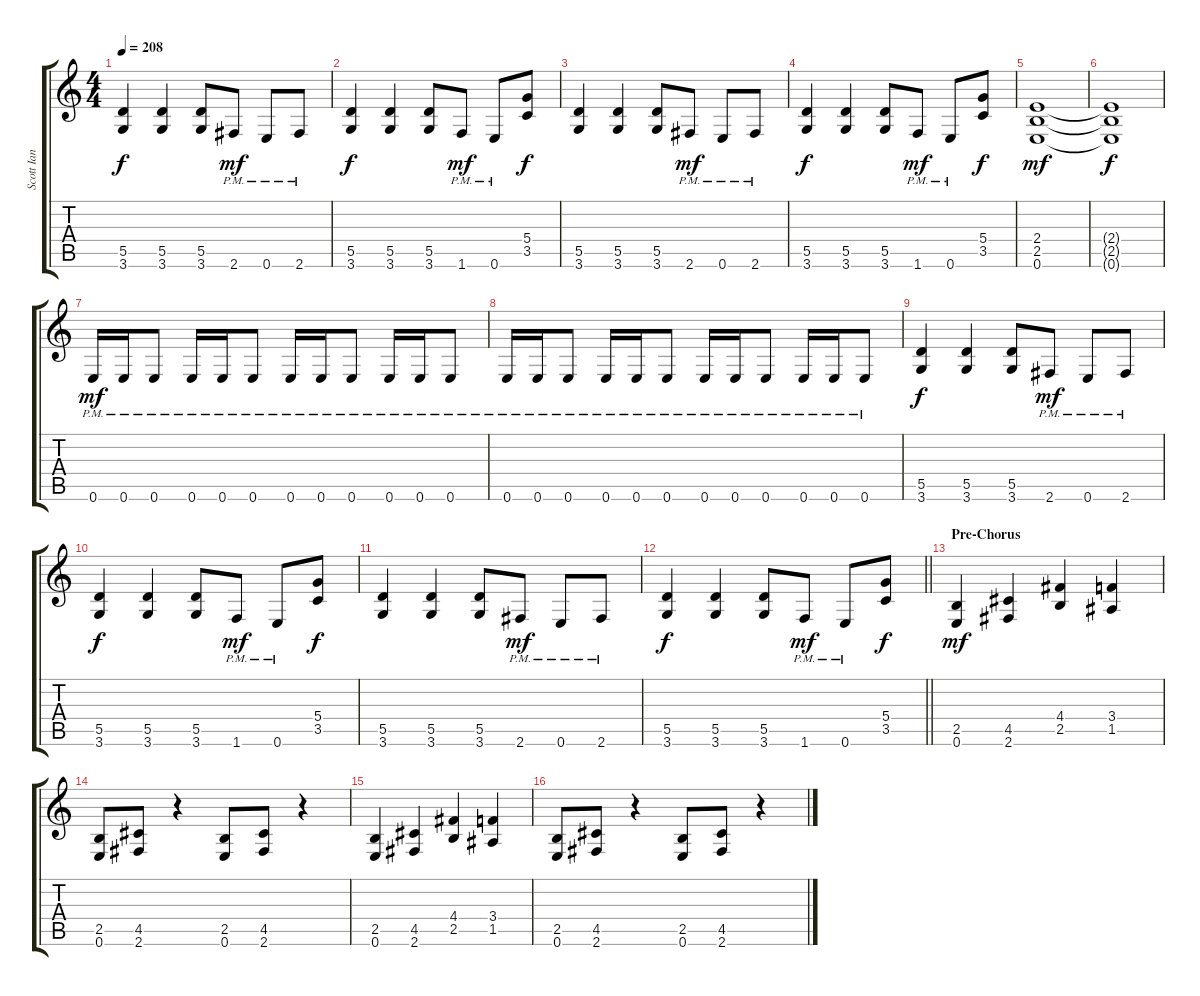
\track ("Scott Ian" "Scott Ian") {instrument distortionguitar}
\staff {score tabs}
\tuning (E4 B3 G3 D3 A2 E2) {hide}
\ts (4 4)
\tempo 208
\clef g2
\ks c
(5.5 3.6).4{dy f} (5.5 3.6).4 (5.5 3.6).8 2.6{pm}.8{dy mf} 0.6{pm}.8 2.6{pm}.8 |
(5.5 3.6).4{dy f} (5.5 3.6).4 (5.5 3.6).8 1.6{pm}.8{dy mf} 0.6{pm}.8 (5.4 3.5).8{dy f} |
(5.5 3.6).4 (5.5 3.6).4 (5.5 3.6).8 2.6{pm}.8{dy mf} 0.6{pm}.8 2.6{pm}.8 |
(5.5 3.6).4{dy f} (5.5 3.6).4 (5.5 3.6).8 1.6{pm}.8{dy mf} 0.6{pm}.8 (5.4 3.5).8{dy f} |
(2.4 2.5 0.6).1{dy mf} |
(2.4{t} 2.5{t} 0.6{t}).1{dy f} |
0.6{pm}.16{dy mf} 0.6{pm}.16 0.6{pm}.8 0.6{pm}.16 0.6{pm}.16 0.6{pm}.8 0.6{pm}.16 0.6{pm}.16 0.6{pm}.8 0.6{pm}.16 0.6{pm}.16 0.6{pm}.8 |
0.6{pm}.16 0.6{pm}.16 0.6{pm}.8 0.6{pm}.16 0.6{pm}.16 0.6{pm}.8 0.6{pm}.16 0.6{pm}.16 0.6{pm}.8 0.6{pm}.16 0.6{pm}.16 0.6{pm}.8 |
(5.5 3.6).4{dy f} (5.5 3.6).4 (5.5 3.6).8 2.6{pm}.8{dy mf} 0.6{pm}.8 2.6{pm}.8 |
(5.5 3.6).4{dy f} (5.5 3.6).4 (5.5 3.6).8 1.6{pm}.8{dy mf} 0.6{pm}.8 (5.4 3.5).8{dy f} |
(5.5 3.6).4 (5.5 3.6).4 (5.5 3.6).8 2.6{pm}.8{dy mf} 0.6{pm}.8 2.6{pm}.8 |
\barLineRight lightlight
(5.5 3.6).4{dy f} (5.5 3.6).4 (5.5 3.6).8 1.6{pm}.8{dy mf} 0.6{pm}.8 (5.4 3.5).8{dy f} |
\section ("" "Pre-Chorus")
(2.5 0.6).4{dy mf} (4.5 2.6).4 (4.4 2.5).4 (3.4 1.5).4 |
(2.5 0.6).8 (4.5 2.6).8 r.4 (2.5 0.6).8 (4.5 2.6).8 r.4 |
(2.5 0.6).4 (4.5 2.6).4 (4.4 2.5).4 (3.4 1.5).4 |
(2.5 0.6).8 (4.5 2.6).8 r.4 (2.5 0.6).8 (4.5 2.6).8 r.4
